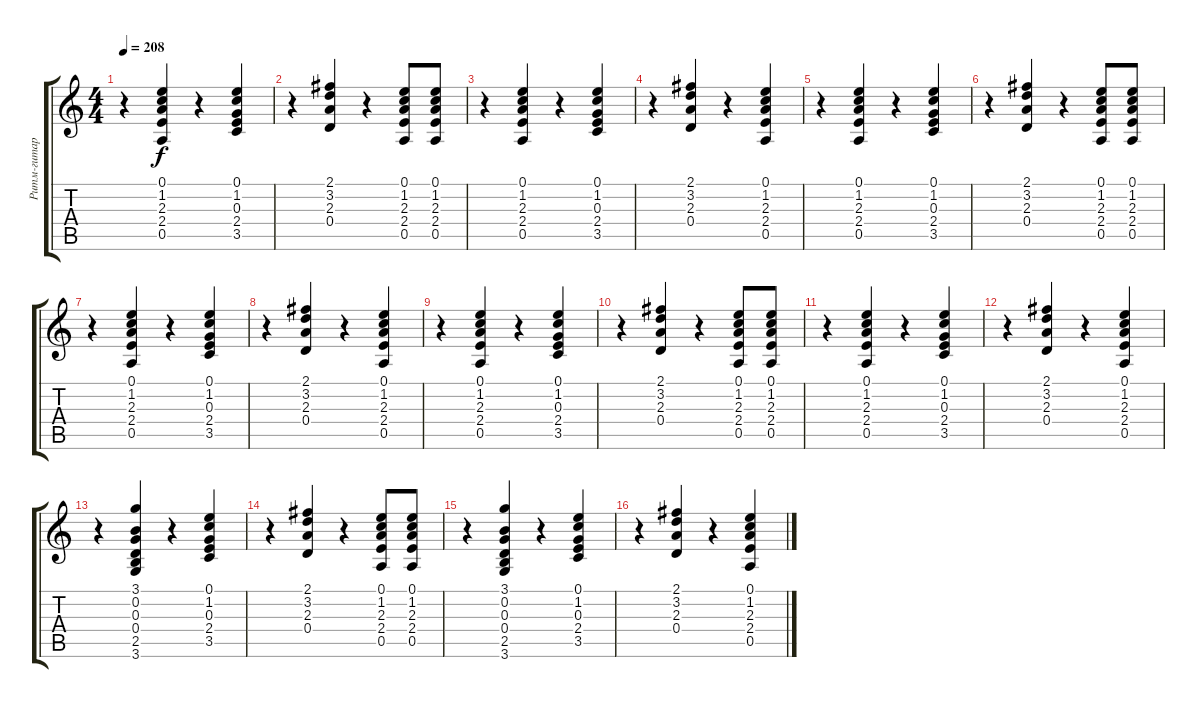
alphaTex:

\track ("Ритм-гитара(Бутусов)" "Ритм-гитар") {instrument electricguitarclean}
\staff {score tabs}
\tuning (E4 B3 G3 D3 A2 E2) {hide}
\ts (4 4)
\tempo 208
\clef g2
\ks c
r.4{dy f} (0.1 1.2 2.3 2.4 0.5).4 r.4 (0.1 1.2 0.3 2.4 3.5).4 |
r.4 (2.1 3.2 2.3 0.4).4 r.4 (0.1 1.2 2.3 2.4 0.5).8 (0.1 1.2 2.3 2.4 0.5).8 |
r.4 (0.1 1.2 2.3 2.4 0.5).4 r.4 (0.1 1.2 0.3 2.4 3.5).4 |
r.4 (2.1 3.2 2.3 0.4).4 r.4 (0.1 1.2 2.3 2.4 0.5).4 |
r.4 (0.1 1.2 2.3 2.4 0.5).4 r.4 (0.1 1.2 0.3 2.4 3.5).4 |
r.4 (2.1 3.2 2.3 0.4).4 r.4 (0.1 1.2 2.3 2.4 0.5).8 (0.1 1.2 2.3 2.4 0.5).8 |
r.4 (0.1 1.2 2.3 2.4 0.5).4 r.4 (0.1 1.2 0.3 2.4 3.5).4 |
r.4 (2.1 3.2 2.3 0.4).4 r.4 (0.1 1.2 2.3 2.4 0.5).4 |
r.4 (0.1 1.2 2.3 2.4 0.5).4 r.4 (0.1 1.2 0.3 2.4 3.5).4 |
r.4 (2.1 3.2 2.3 0.4).4 r.4 (0.1 1.2 2.3 2.4 0.5).8 (0.1 1.2 2.3 2.4 0.5).8 |
r.4 (0.1 1.2 2.3 2.4 0.5).4 r.4 (0.1 1.2 0.3 2.4 3.5).4 |
r.4 (2.1 3.2 2.3 0.4).4 r.4 (0.1 1.2 2.3 2.4 0.5).4 |
r.4 (3.1 0.2 0.3 0.4 2.5 3.6).4 r.4 (0.1 1.2 0.3 2.4 3.5).4 |
r.4 (2.1 3.2 2.3 0.4).4 r.4 (0.1 1.2 2.3 2.4 0.5).8 (0.1 1.2 2.3 2.4 0.5).8 |
r.4 (3.1 0.2 0.3 0.4 2.5 3.6).4 r.4 (0.1 1.2 0.3 2.4 3.5).4 |
r.4 (2.1 3.2 2.3 0.4).4 r.4 (0.1 1.2 2.3 2.4 0.5).4
